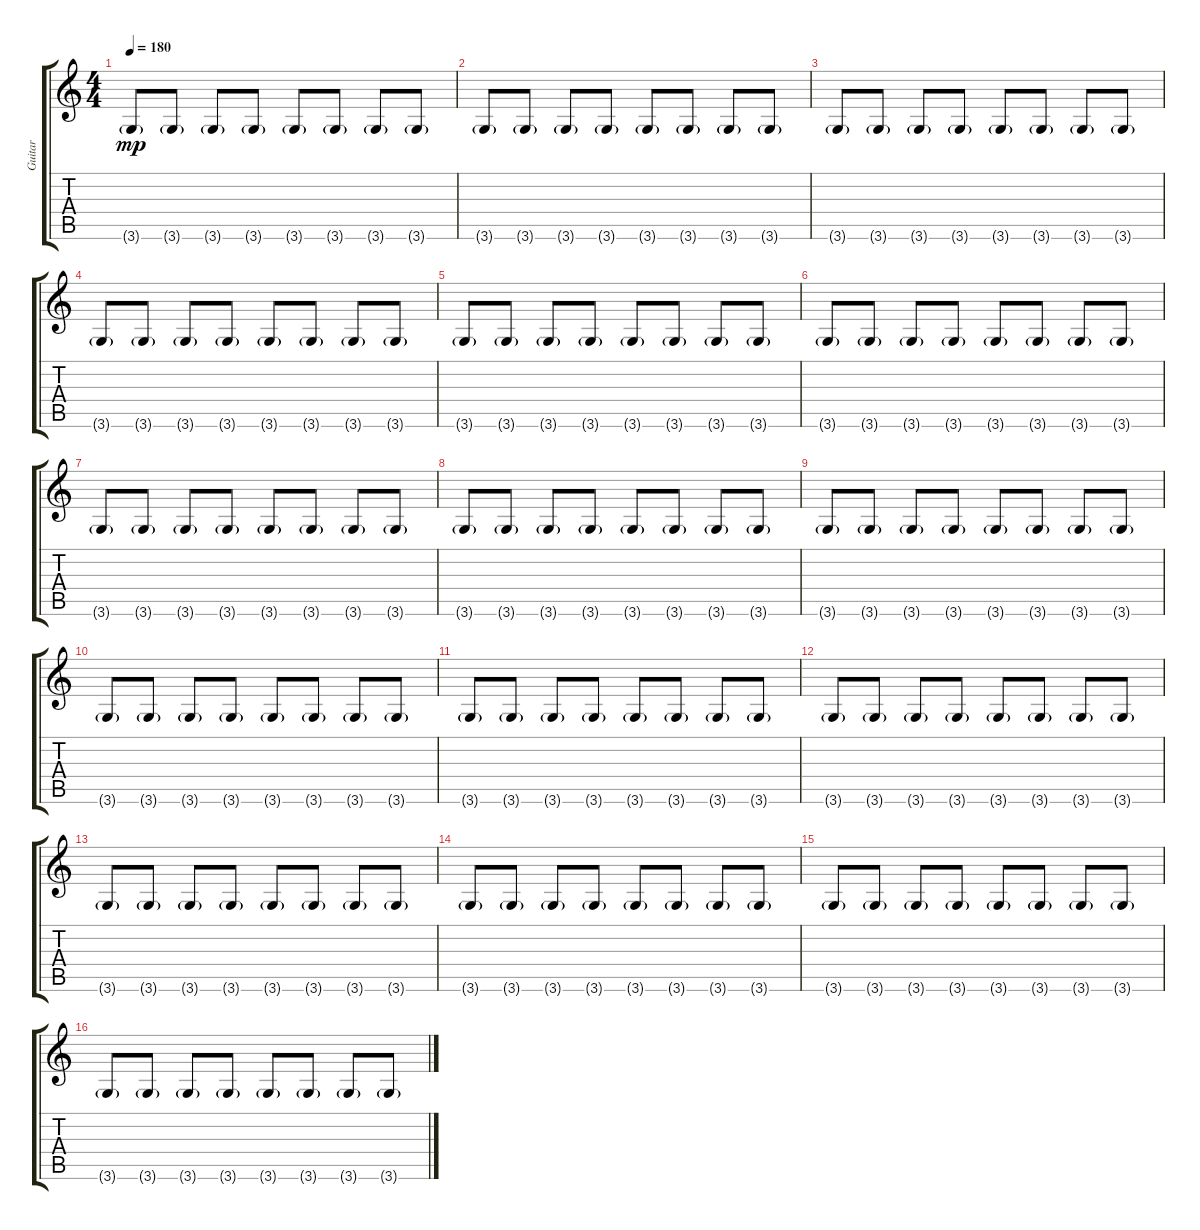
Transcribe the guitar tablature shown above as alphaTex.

\track ("Guitar" "Guitar") {instrument distortionguitar}
\staff {score tabs}
\tuning (E4 B3 G3 D3 A2 E2) {hide}
\ts (4 4)
\tempo 180
\clef g2
\ks c
3.6{g}.8{dy mp instrument distortionguitar} 3.6{g}.8 3.6{g}.8 3.6{g}.8 3.6{g}.8 3.6{g}.8 3.6{g}.8 3.6{g}.8 |
3.6{g}.8 3.6{g}.8 3.6{g}.8 3.6{g}.8 3.6{g}.8 3.6{g}.8 3.6{g}.8 3.6{g}.8 |
3.6{g}.8 3.6{g}.8 3.6{g}.8 3.6{g}.8 3.6{g}.8 3.6{g}.8 3.6{g}.8 3.6{g}.8 |
3.6{g}.8 3.6{g}.8 3.6{g}.8 3.6{g}.8 3.6{g}.8 3.6{g}.8 3.6{g}.8 3.6{g}.8 |
3.6{g}.8 3.6{g}.8 3.6{g}.8 3.6{g}.8 3.6{g}.8 3.6{g}.8 3.6{g}.8 3.6{g}.8 |
3.6{g}.8 3.6{g}.8 3.6{g}.8 3.6{g}.8 3.6{g}.8 3.6{g}.8 3.6{g}.8 3.6{g}.8 |
3.6{g}.8 3.6{g}.8 3.6{g}.8 3.6{g}.8 3.6{g}.8 3.6{g}.8 3.6{g}.8 3.6{g}.8 |
3.6{g}.8 3.6{g}.8 3.6{g}.8 3.6{g}.8 3.6{g}.8 3.6{g}.8 3.6{g}.8 3.6{g}.8 |
3.6{g}.8 3.6{g}.8 3.6{g}.8 3.6{g}.8 3.6{g}.8 3.6{g}.8 3.6{g}.8 3.6{g}.8 |
3.6{g}.8 3.6{g}.8 3.6{g}.8 3.6{g}.8 3.6{g}.8 3.6{g}.8 3.6{g}.8 3.6{g}.8 |
3.6{g}.8 3.6{g}.8 3.6{g}.8 3.6{g}.8 3.6{g}.8 3.6{g}.8 3.6{g}.8 3.6{g}.8 |
3.6{g}.8 3.6{g}.8 3.6{g}.8 3.6{g}.8 3.6{g}.8 3.6{g}.8 3.6{g}.8 3.6{g}.8 |
3.6{g}.8 3.6{g}.8 3.6{g}.8 3.6{g}.8 3.6{g}.8 3.6{g}.8 3.6{g}.8 3.6{g}.8 |
3.6{g}.8 3.6{g}.8 3.6{g}.8 3.6{g}.8 3.6{g}.8 3.6{g}.8 3.6{g}.8 3.6{g}.8 |
3.6{g}.8 3.6{g}.8 3.6{g}.8 3.6{g}.8 3.6{g}.8 3.6{g}.8 3.6{g}.8 3.6{g}.8 |
3.6{g}.8 3.6{g}.8 3.6{g}.8 3.6{g}.8 3.6{g}.8 3.6{g}.8 3.6{g}.8 3.6{g}.8
